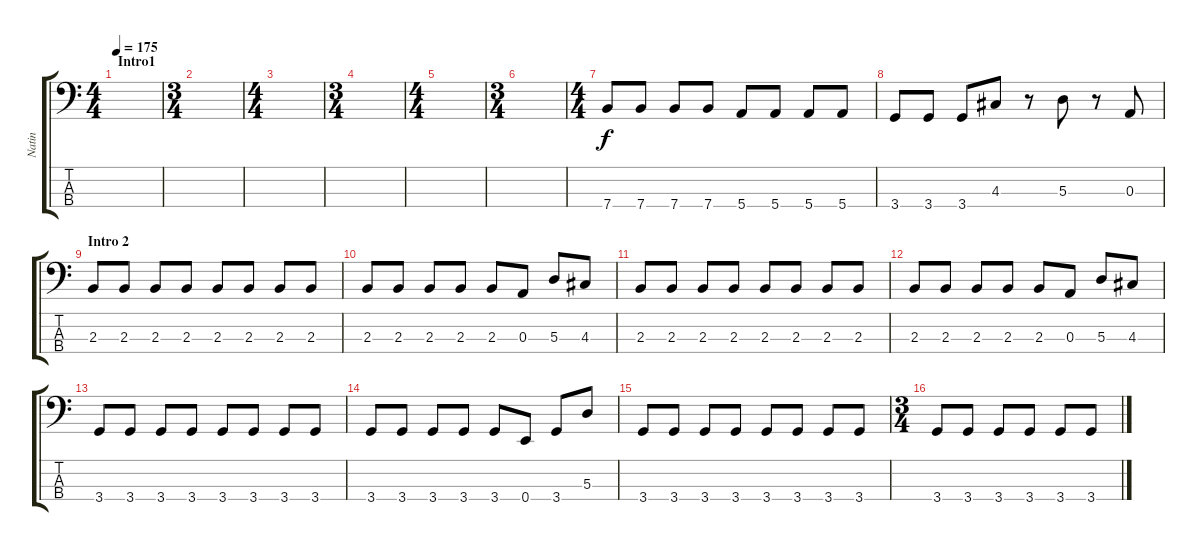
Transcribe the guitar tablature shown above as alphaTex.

\track ("Natin" "Natin") {instrument electricbasspick}
\staff {score tabs}
\tuning (G2 D2 A1 E1) {hide}
\ts (4 4)
\section ("" "Intro1")
\tempo 175
\clef f4
\ks c
|
\ts (3 4)
|
\ts (4 4)
|
\ts (3 4)
|
\ts (4 4)
|
\ts (3 4)
|
\ts (4 4)
7.4.8 7.4.8 7.4.8 7.4.8 5.4.8 5.4.8 5.4.8 5.4.8 |
3.4.8 3.4.8 3.4.8 4.3.8 r.8 5.3.8 r.8 0.3.8 |
\section ("" "Intro 2")
2.3.8 2.3.8 2.3.8 2.3.8 2.3.8 2.3.8 2.3.8 2.3.8 |
2.3.8 2.3.8 2.3.8 2.3.8 2.3.8 0.3.8 5.3.8 4.3.8 |
2.3.8 2.3.8 2.3.8 2.3.8 2.3.8 2.3.8 2.3.8 2.3.8 |
2.3.8 2.3.8 2.3.8 2.3.8 2.3.8 0.3.8 5.3.8 4.3.8 |
3.4.8 3.4.8 3.4.8 3.4.8 3.4.8 3.4.8 3.4.8 3.4.8 |
3.4.8 3.4.8 3.4.8 3.4.8 3.4.8 0.4.8 3.4.8 5.3.8 |
3.4.8 3.4.8 3.4.8 3.4.8 3.4.8 3.4.8 3.4.8 3.4.8 |
\ts (3 4)
3.4.8 3.4.8 3.4.8 3.4.8 3.4.8 3.4.8
